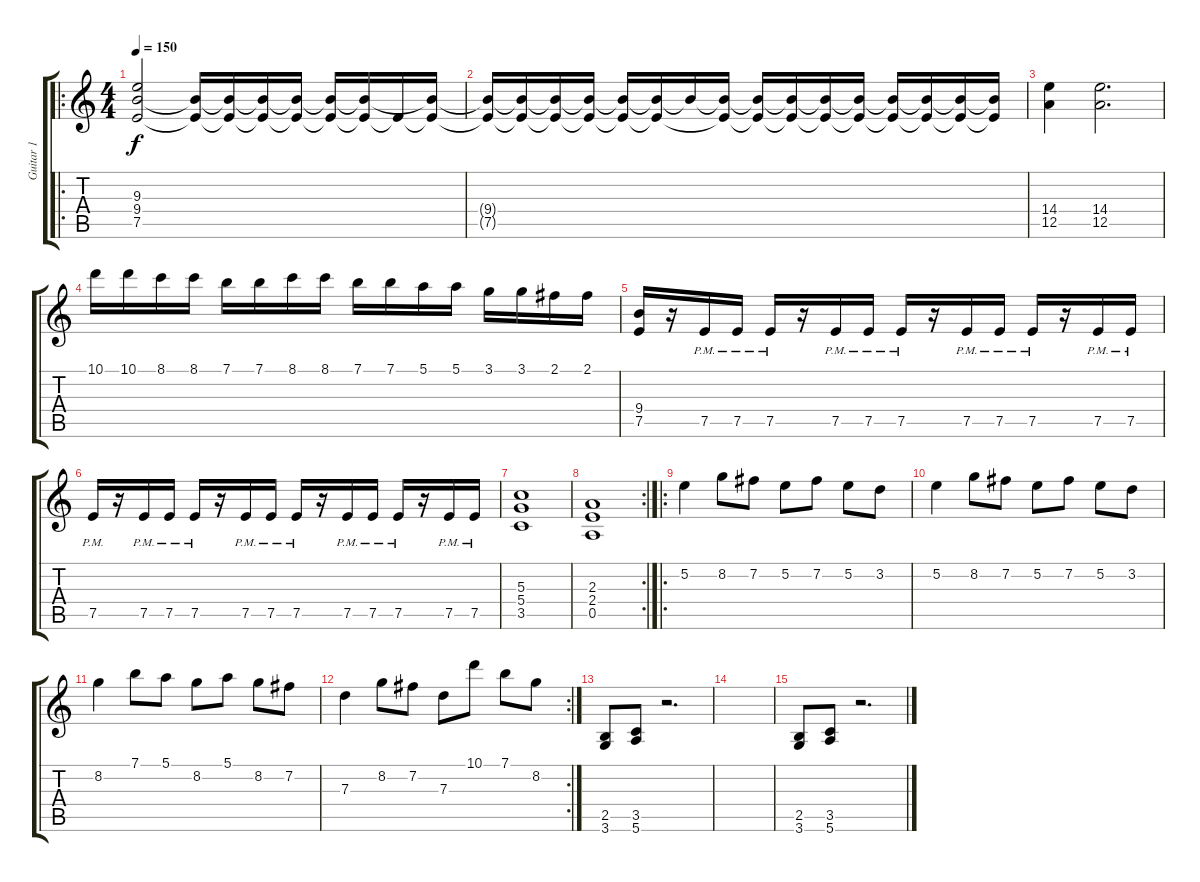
\track ("Guitar 1" "Guitar 1") {instrument distortionguitar}
\staff {score tabs}
\tuning (E4 B3 G3 D3 A2 E2) {hide}
\ro
\ts (4 4)
\tempo 150
\clef g2
\ks c
(9.3 9.4 7.5).2{dy f} (9.4{t} 7.5{t}).16 (9.4{t} 7.5{t}).16 (9.4{t} 7.5{t}).16 (9.4{t} 7.5{t}).16 (9.4{t} 7.5{t}).16 (9.4{t} 7.5{t}).16 7.5{t}.16 (9.4{t} 7.5{t}).16 |
(9.4{t} 7.5{t}).16 (9.4{t} 7.5{t}).16 (9.4{t} 7.5{t}).16 (9.4{t} 7.5{t}).16 (9.4{t} 7.5{t}).16 (9.4{t} 7.5{t}).16 9.4{t}.16 (9.4{t} 7.5{t}).16 (9.4{t} 7.5{t}).16 (9.4{t} 7.5{t}).16 (9.4{t} 7.5{t}).16 (9.4{t} 7.5{t}).16 (9.4{t} 7.5{t}).16 (9.4{t} 7.5{t}).16 (9.4{t} 7.5{t}).16 (9.4{t} 7.5{t}).16 |
(14.4 12.5).4 (14.4 12.5).2{d} |
10.1.16 10.1.16 8.1.16 8.1.16 7.1.16 7.1.16 8.1.16 8.1.16 7.1.16 7.1.16 5.1.16 5.1.16 3.1.16 3.1.16 2.1.16 2.1.16 |
(9.4 7.5).16 r.16 7.5{pm}.16 7.5{pm}.16 7.5{pm}.16 r.16 7.5{pm}.16 7.5{pm}.16 7.5{pm}.16 r.16 7.5{pm}.16 7.5{pm}.16 7.5{pm}.16 r.16 7.5{pm}.16 7.5{pm}.16 |
7.5{pm}.16 r.16 7.5{pm}.16 7.5{pm}.16 7.5{pm}.16 r.16 7.5{pm}.16 7.5{pm}.16 7.5{pm}.16 r.16 7.5{pm}.16 7.5{pm}.16 7.5{pm}.16 r.16 7.5{pm}.16 7.5{pm}.16 |
(5.3 5.4 3.5).1 |
\rc 2
(2.3 2.4 0.5).1 |
\ro
5.2.4 8.2.8 7.2.8 5.2.8 7.2.8 5.2.8 3.2.8 |
5.2.4 8.2.8 7.2.8 5.2.8 7.2.8 5.2.8 3.2.8 |
8.2.4 7.1.8 5.1.8 8.2.8 5.1.8 8.2.8 7.2.8 |
\rc 2
7.3.4 8.2.8 7.2.8 7.3.8 10.1.8 7.1.8 8.2.8 |
(2.5 3.6).8 (3.5 5.6).8 r.2{d} |
|
(2.5 3.6).8 (3.5 5.6).8 r.2{d}
